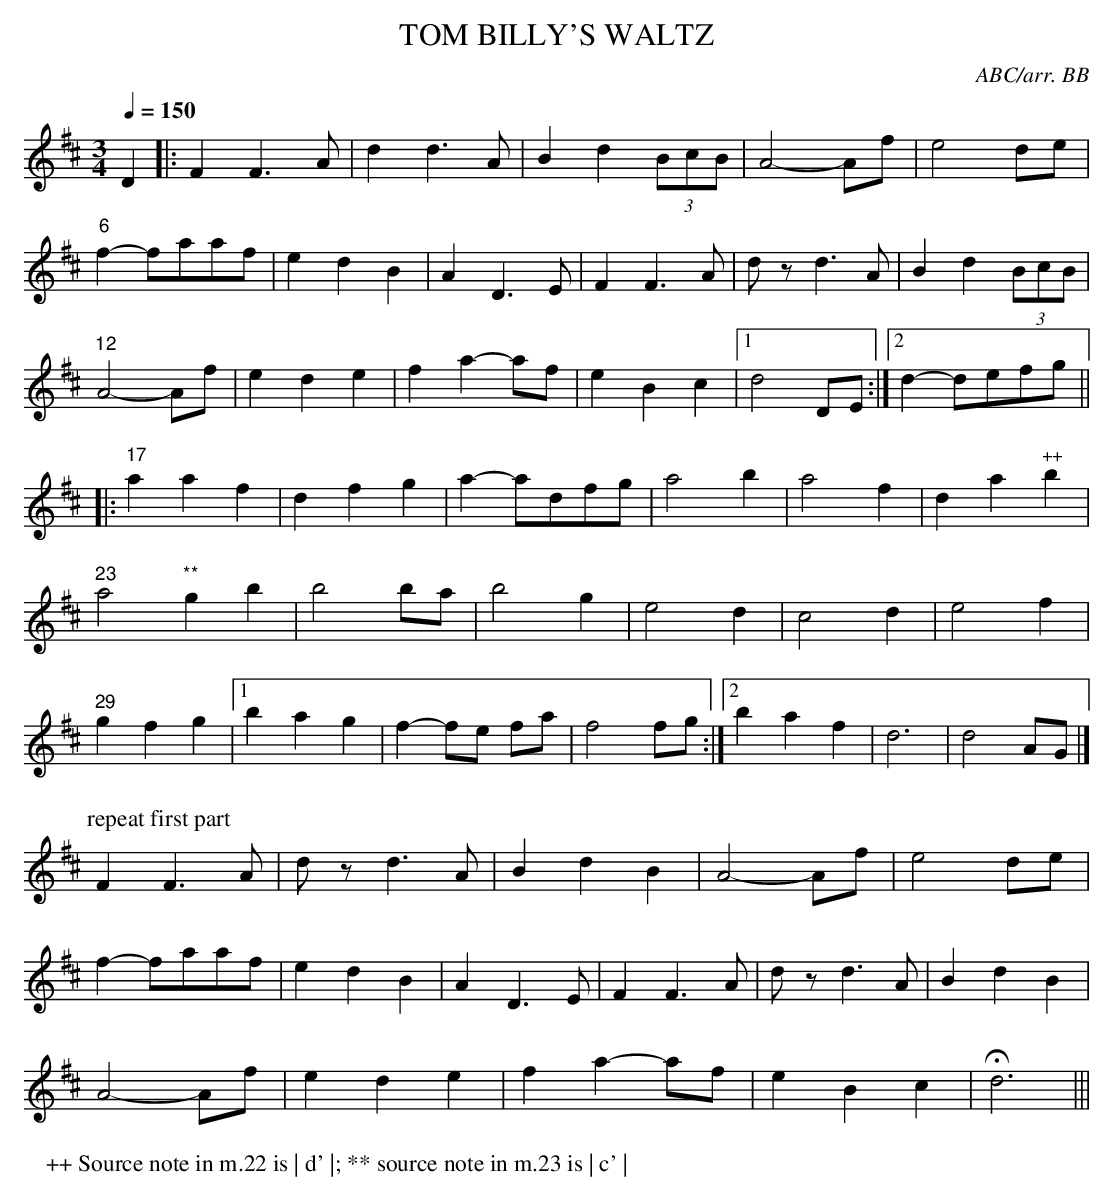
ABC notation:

X:1
T:TOM BILLY'S WALTZ
C:ABC/arr. BB
Q:1/4=150
L:1/8
M:3/4
K:D
D2 |: F2F3A | d2d3A | B2d2 (3BcB | A4-Af |e4de |
"6"f2-faaf |e2d2B2 | A2 D3E |F2F3A |dzd3A |B2d2 (3BcB |
"12"A4-Af |e2d2e2 |f2a2-af |e2B2c2 |1 d4 DE :|2 d2-defg ||
|:"17"a2a2f2 | d2f2g2 |a2-adfg |a4b2 |a4 f2| d2a2"++"b2 |
"23"a4"**"g2b2 |b4ba |b4g2 |e4d2 |c4d2 |e4f2 |
"29"g2 f2g2 |1 b2a2g2 |f2-fe fa| f4fg :|2 b2a2f2 |d6 |d4AG|]
P:repeat first part
F2F3A | dzd3A | B2d2B2 | A4-Af |e4de |
f2-faaf |e2d2B2 | A2D3E |F2F3A |dzd3A |B2d2B2 |
A4-Af |e2d2e2 |f2a2-af |e2B2c2 |Hd6|||
P:++ Source note in m.22 is | d' |; ** source note in m.23 is | c' |
